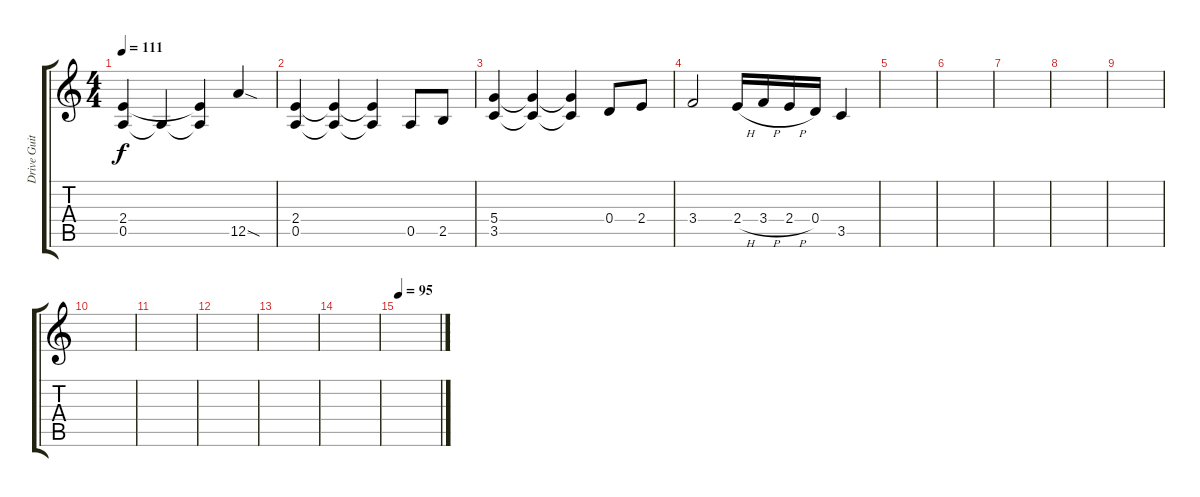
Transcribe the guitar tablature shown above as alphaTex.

\track ("Drive Guitar" "Drive Guit") {instrument distortionguitar}
\staff {score tabs}
\tuning (E4 B3 G3 D3 A2 E2) {hide}
\ts (4 4)
\tempo 111
\clef g2
\ks c
(2.4 0.5).4{dy f} 0.5{t}.4 (2.4{t} 0.5{t}).4 12.5{sod}.4 |
(2.4 0.5).4 (2.4{t} 0.5{t}).4 (2.4{t} 0.5{t}).4 0.5.8 2.5.8 |
(5.4 3.5).4 (5.4{t} 3.5{t}).4 (5.4{t} 3.5{t}).4 0.4.8 2.4.8 |
3.4.2 2.4{h}.16 3.4{h}.16 2.4{h}.16 0.4.16 3.5.4 |
|
|
|
|
|
|
|
|
|
|
\tempo 95
